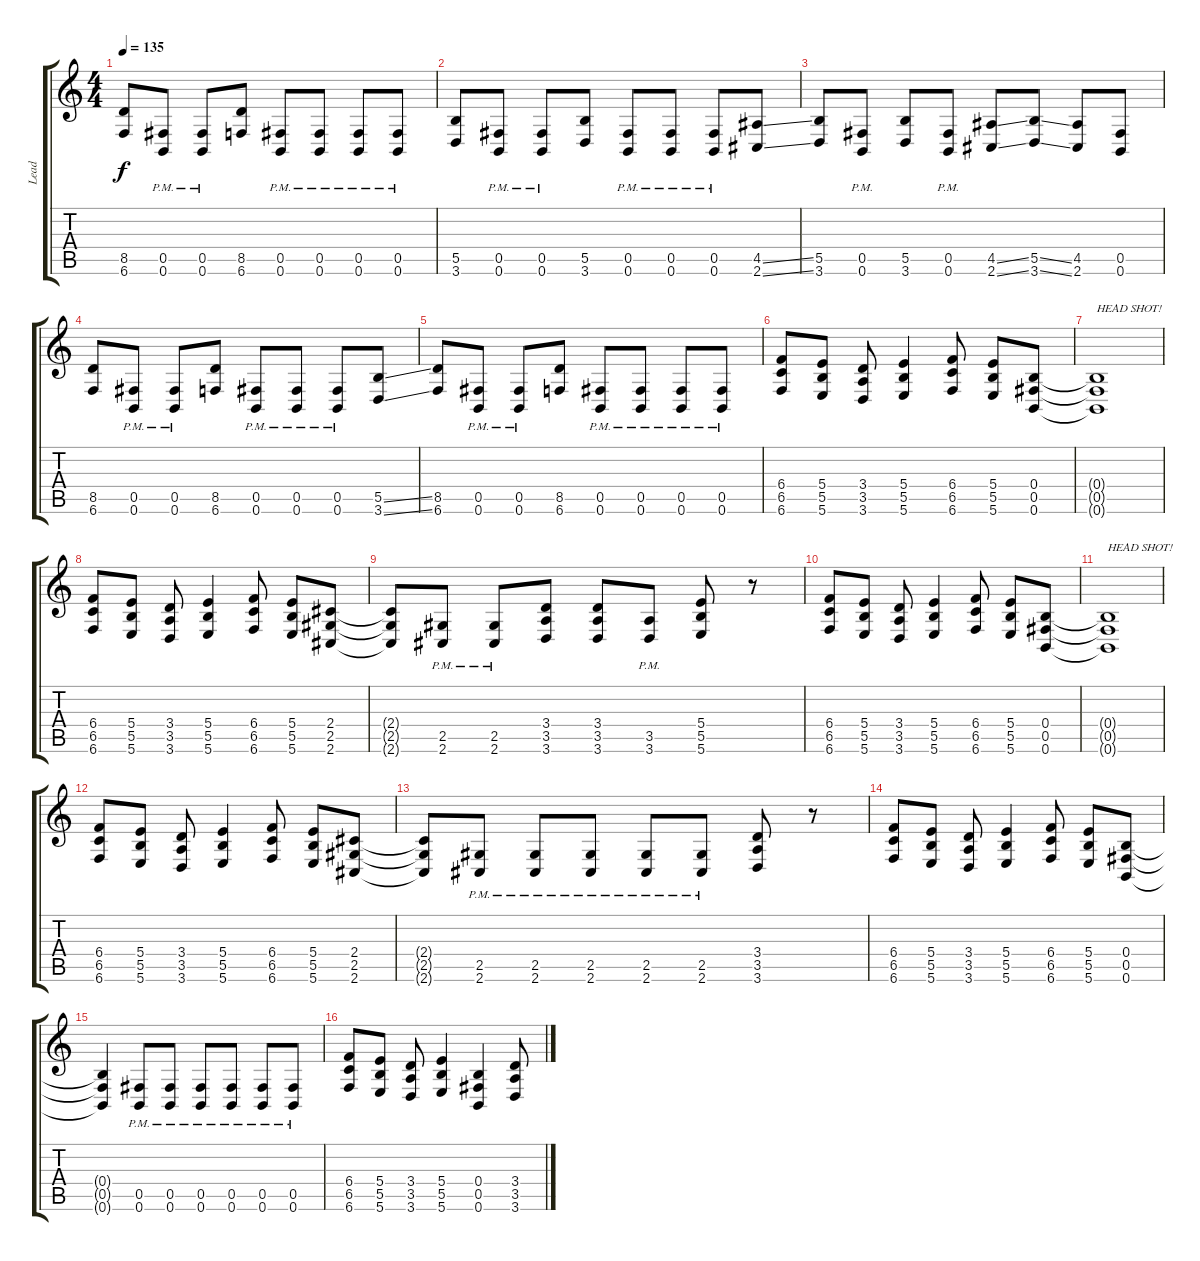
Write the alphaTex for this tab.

\track ("Lead" "Lead") {instrument distortionguitar}
\staff {score tabs}
\tuning (Db4 Ab3 E3 B2 Gb2 B1) {hide}
\ts (4 4)
\tempo 135
\clef g2
\ks c
(8.5 6.6).8{dy f} (0.5{pm} 0.6{pm}).8 (0.5{pm} 0.6{pm}).8 (8.5 6.6).8 (0.5{pm} 0.6{pm}).8 (0.5{pm} 0.6{pm}).8 (0.5{pm} 0.6{pm}).8 (0.5{pm} 0.6{pm}).8 |
(5.5 3.6).8 (0.5{pm} 0.6{pm}).8 (0.5{pm} 0.6{pm}).8 (5.5 3.6).8 (0.5{pm} 0.6{pm}).8 (0.5{pm} 0.6{pm}).8 (0.5{pm} 0.6{pm}).8 (4.5{ss} 2.6{ss}).8 |
(5.5 3.6).8 (0.5{pm} 0.6{pm}).8 (5.5 3.6).8 (0.5{pm} 0.6{pm}).8 (4.5{ss} 2.6{ss}).8 (5.5{ss} 3.6{ss}).8 (4.5 2.6).8 (0.5 0.6).8 |
(8.5 6.6).8 (0.5{pm} 0.6{pm}).8 (0.5{pm} 0.6{pm}).8 (8.5 6.6).8 (0.5{pm} 0.6{pm}).8 (0.5{pm} 0.6{pm}).8 (0.5{pm} 0.6{pm}).8 (5.5{ss} 3.6{ss}).8 |
(8.5 6.6).8 (0.5{pm} 0.6{pm}).8 (0.5{pm} 0.6{pm}).8 (8.5 6.6).8 (0.5{pm} 0.6{pm}).8 (0.5{pm} 0.6{pm}).8 (0.5{pm} 0.6{pm}).8 (0.5{pm} 0.6{pm}).8 |
(6.4 6.5 6.6).8 (5.4 5.5 5.6).8 (3.4 3.5 3.6).8 (5.4 5.5 5.6).4 (6.4 6.5 6.6).8 (5.4 5.5 5.6).8 (0.4 0.5 0.6).8 |
(0.4{t} 0.5{t} 0.6{t}).1{txt "HEAD SHOT!"} |
(6.4 6.5 6.6).8 (5.4 5.5 5.6).8 (3.4 3.5 3.6).8 (5.4 5.5 5.6).4 (6.4 6.5 6.6).8 (5.4 5.5 5.6).8 (2.4 2.5 2.6).8 |
(2.4{t} 2.5{t} 2.6{t}).8 (2.5{pm} 2.6{pm}).8 (2.5{pm} 2.6{pm}).8 (3.4 3.5 3.6).8 (3.4 3.5 3.6).8 (3.5{pm} 3.6{pm}).8 (5.4 5.5 5.6).8 r.8 |
(6.4 6.5 6.6).8 (5.4 5.5 5.6).8 (3.4 3.5 3.6).8 (5.4 5.5 5.6).4 (6.4 6.5 6.6).8 (5.4 5.5 5.6).8 (0.4 0.5 0.6).8 |
(0.4{t} 0.5{t} 0.6{t}).1{txt "HEAD SHOT!"} |
(6.4 6.5 6.6).8 (5.4 5.5 5.6).8 (3.4 3.5 3.6).8 (5.4 5.5 5.6).4 (6.4 6.5 6.6).8 (5.4 5.5 5.6).8 (2.4 2.5 2.6).8 |
(2.4{t} 2.5{t} 2.6{t}).8 (2.5{pm} 2.6{pm}).8 (2.5{pm} 2.6{pm}).8 (2.5{pm} 2.6{pm}).8 (2.5{pm} 2.6{pm}).8 (2.5{pm} 2.6{pm}).8 (3.4 3.5 3.6).8 r.8 |
(6.4 6.5 6.6).8 (5.4 5.5 5.6).8 (3.4 3.5 3.6).8 (5.4 5.5 5.6).4 (6.4 6.5 6.6).8 (5.4 5.5 5.6).8 (0.4 0.5 0.6).8 |
(0.4{t} 0.5{t} 0.6{t}).4 (0.5{pm} 0.6{pm}).8 (0.5{pm} 0.6{pm}).8 (0.5{pm} 0.6{pm}).8 (0.5{pm} 0.6{pm}).8 (0.5{pm} 0.6{pm}).8 (0.5{pm} 0.6{pm}).8 |
(6.4 6.5 6.6).8 (5.4 5.5 5.6).8 (3.4 3.5 3.6).8 (5.4 5.5 5.6).4 (0.4 0.5 0.6).4 (3.4 3.5 3.6).8
